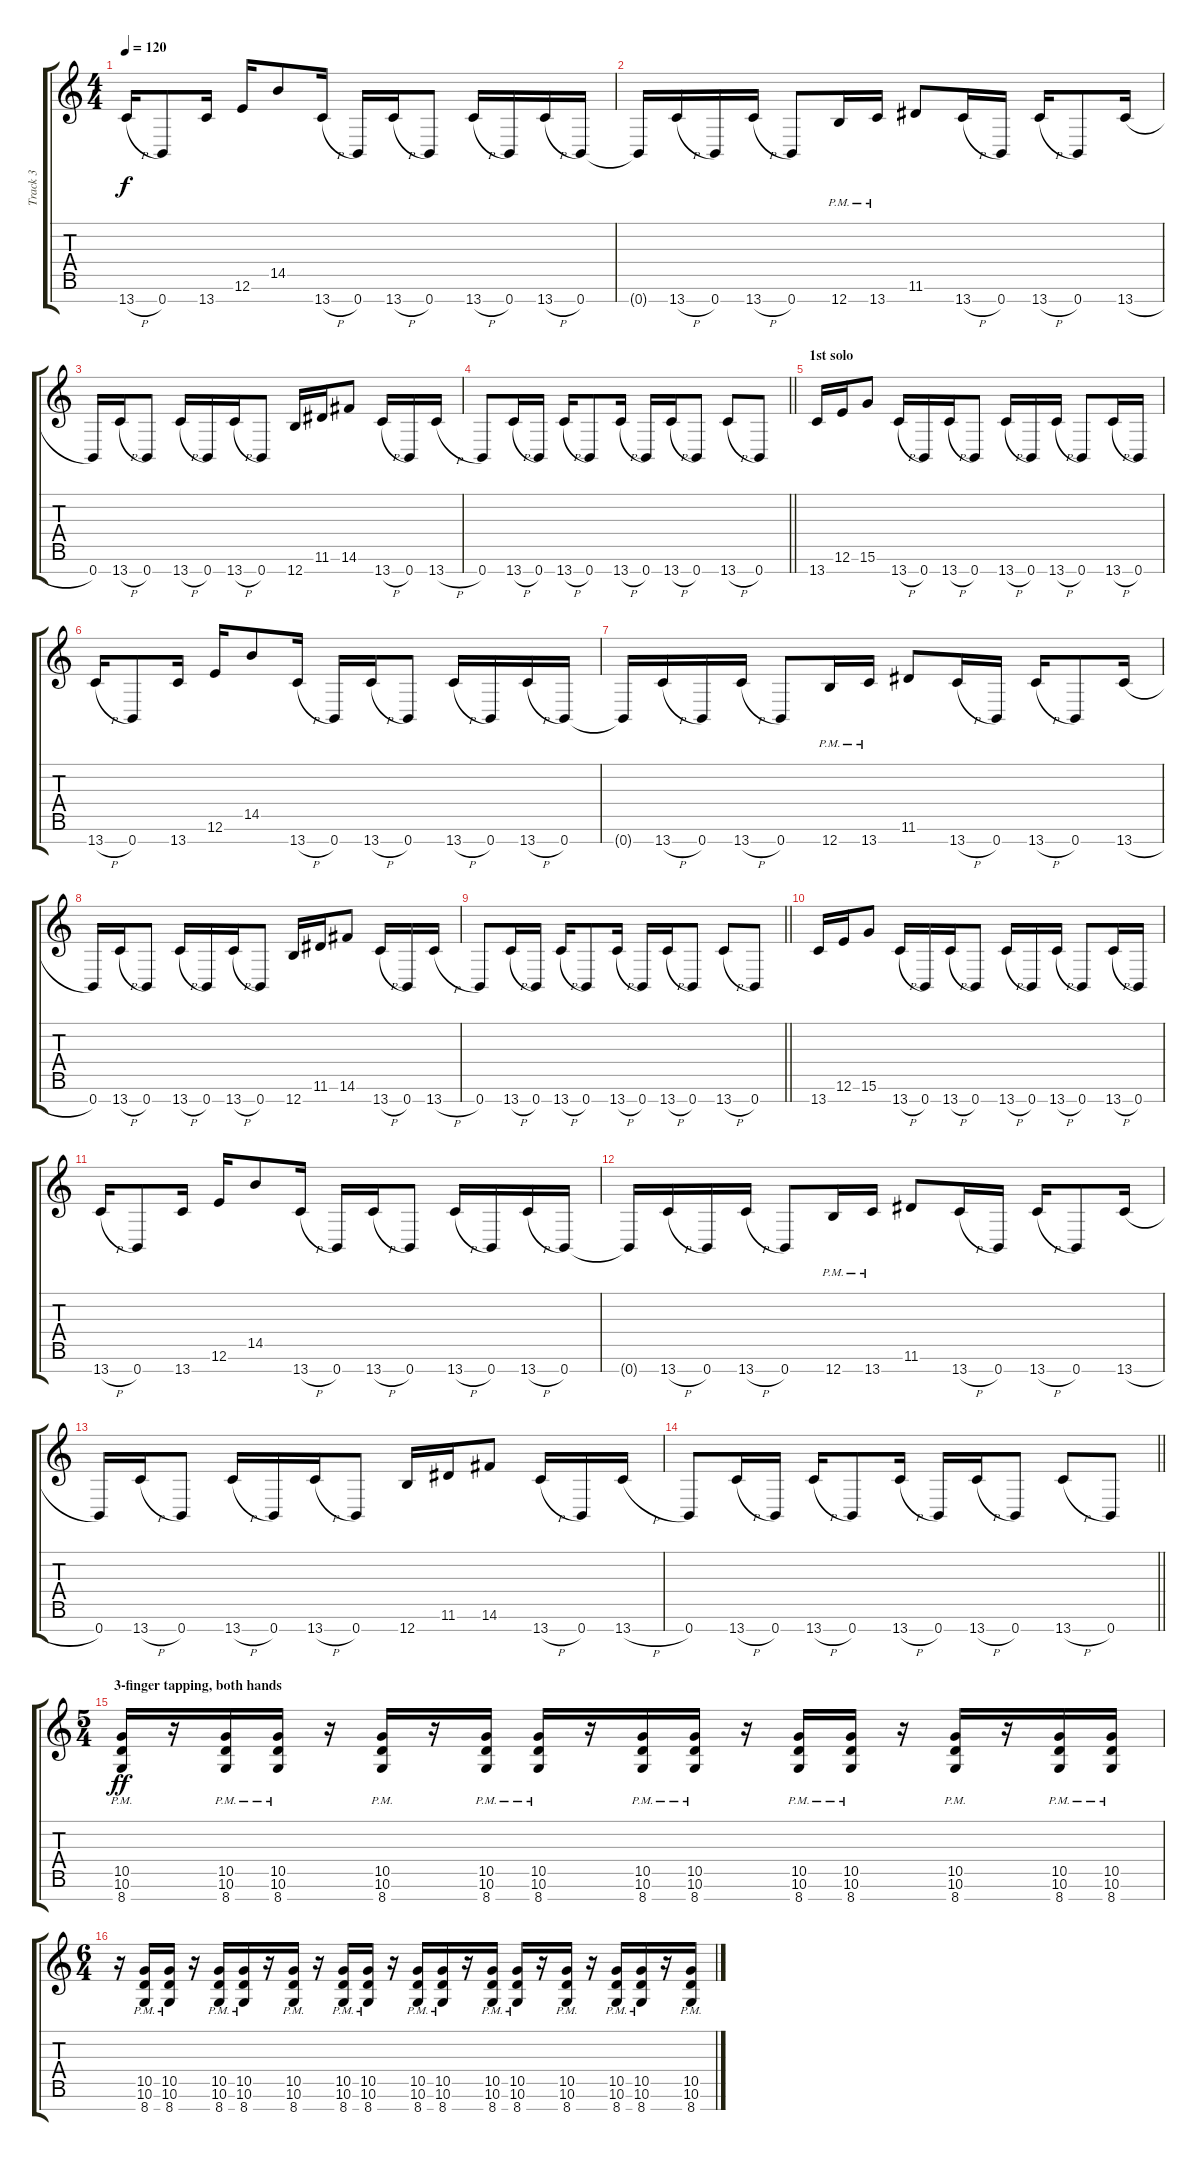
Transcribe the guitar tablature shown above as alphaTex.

\track ("Track 3" "Track 3") {instrument distortionguitar}
\staff {score tabs}
\tuning (E4 B3 G3 D3 A2 E2 B1) {hide}
\ts (4 4)
\tempo 120
\clef g2
\ks c
13.7{h}.16{dy f} 0.7.8 13.7.16 12.6.16 14.5.8 13.7{h}.16 0.7.16 13.7{h}.16 0.7.8 13.7{h}.16 0.7.16 13.7{h}.16 0.7.16 |
0.7{t}.16 13.7{h}.16 0.7.16 13.7{h}.16 0.7.8 12.7{pm}.16 13.7{pm}.16 11.6.8 13.7{h}.16 0.7.16 13.7{h}.16 0.7.8 13.7{h}.16 |
0.7.16 13.7{h}.16 0.7.8 13.7{h}.16 0.7.16 13.7{h}.16 0.7.8 12.7.16 11.6.16 14.6.8 13.7{h}.16 0.7.16 13.7{h}.16 |
\barLineRight lightlight
0.7.8 13.7{h}.16 0.7.16 13.7{h}.16 0.7.8 13.7{h}.16 0.7.16 13.7{h}.16 0.7.8 13.7{h}.8 0.7.8 |
\section ("" "1st solo")
13.7.16 12.6.16 15.6.8 13.7{h}.16 0.7.16 13.7{h}.16 0.7.8 13.7{h}.16 0.7.16 13.7{h}.16 0.7.8 13.7{h}.16 0.7.16 |
13.7{h}.16 0.7.8 13.7.16 12.6.16 14.5.8 13.7{h}.16 0.7.16 13.7{h}.16 0.7.8 13.7{h}.16 0.7.16 13.7{h}.16 0.7.16 |
0.7{t}.16 13.7{h}.16 0.7.16 13.7{h}.16 0.7.8 12.7{pm}.16 13.7{pm}.16 11.6.8 13.7{h}.16 0.7.16 13.7{h}.16 0.7.8 13.7{h}.16 |
0.7.16 13.7{h}.16 0.7.8 13.7{h}.16 0.7.16 13.7{h}.16 0.7.8 12.7.16 11.6.16 14.6.8 13.7{h}.16 0.7.16 13.7{h}.16 |
\barLineRight lightlight
0.7.8 13.7{h}.16 0.7.16 13.7{h}.16 0.7.8 13.7{h}.16 0.7.16 13.7{h}.16 0.7.8 13.7{h}.8 0.7.8 |
13.7.16 12.6.16 15.6.8 13.7{h}.16 0.7.16 13.7{h}.16 0.7.8 13.7{h}.16 0.7.16 13.7{h}.16 0.7.8 13.7{h}.16 0.7.16 |
13.7{h}.16 0.7.8 13.7.16 12.6.16 14.5.8 13.7{h}.16 0.7.16 13.7{h}.16 0.7.8 13.7{h}.16 0.7.16 13.7{h}.16 0.7.16 |
0.7{t}.16 13.7{h}.16 0.7.16 13.7{h}.16 0.7.8 12.7{pm}.16 13.7{pm}.16 11.6.8 13.7{h}.16 0.7.16 13.7{h}.16 0.7.8 13.7{h}.16 |
0.7.16 13.7{h}.16 0.7.8 13.7{h}.16 0.7.16 13.7{h}.16 0.7.8 12.7.16 11.6.16 14.6.8 13.7{h}.16 0.7.16 13.7{h}.16 |
\barLineRight lightlight
0.7.8 13.7{h}.16 0.7.16 13.7{h}.16 0.7.8 13.7{h}.16 0.7.16 13.7{h}.16 0.7.8 13.7{h}.8 0.7.8 |
\ts (5 4)
\section ("" "3-finger tapping, both hands")
(10.5{pm} 10.6{pm} 8.7{pm}).16{dy ff beam Up} r.16 (10.5{pm} 10.6{pm} 8.7{pm}).16{beam Up} (10.5{pm} 10.6{pm} 8.7{pm}).16{beam Up} r.16 (10.5{pm} 10.6{pm} 8.7{pm}).16{beam Up} r.16 (10.5{pm} 10.6{pm} 8.7{pm}).16{beam Up} (10.5{pm} 10.6{pm} 8.7{pm}).16{beam Up} r.16 (10.5{pm} 10.6{pm} 8.7{pm}).16{beam Up} (10.5{pm} 10.6{pm} 8.7{pm}).16{beam Up} r.16 (10.5{pm} 10.6{pm} 8.7{pm}).16{beam Up} (10.5{pm} 10.6{pm} 8.7{pm}).16{beam Up} r.16 (10.5{pm} 10.6{pm} 8.7{pm}).16{beam Up} r.16 (10.5{pm} 10.6{pm} 8.7{pm}).16{beam Up} (10.5{pm} 10.6{pm} 8.7{pm}).16{beam Up} |
\ts (6 4)
r.16 (10.5{pm} 10.6{pm} 8.7{pm}).16 (10.5{pm} 10.6{pm} 8.7{pm}).16 r.16 (10.5{pm} 10.6{pm} 8.7{pm}).16 (10.5{pm} 10.6{pm} 8.7{pm}).16 r.16 (10.5{pm} 10.6{pm} 8.7{pm}).16 r.16 (10.5{pm} 10.6{pm} 8.7{pm}).16 (10.5{pm} 10.6{pm} 8.7{pm}).16 r.16 (10.5{pm} 10.6{pm} 8.7{pm}).16 (10.5{pm} 10.6{pm} 8.7{pm}).16 r.16 (10.5{pm} 10.6{pm} 8.7{pm}).16 (10.5{pm} 10.6{pm} 8.7{pm}).16 r.16 (10.5{pm} 10.6{pm} 8.7{pm}).16 r.16 (10.5{pm} 10.6{pm} 8.7{pm}).16 (10.5{pm} 10.6{pm} 8.7{pm}).16 r.16 (10.5{pm} 10.6{pm} 8.7{pm}).16
